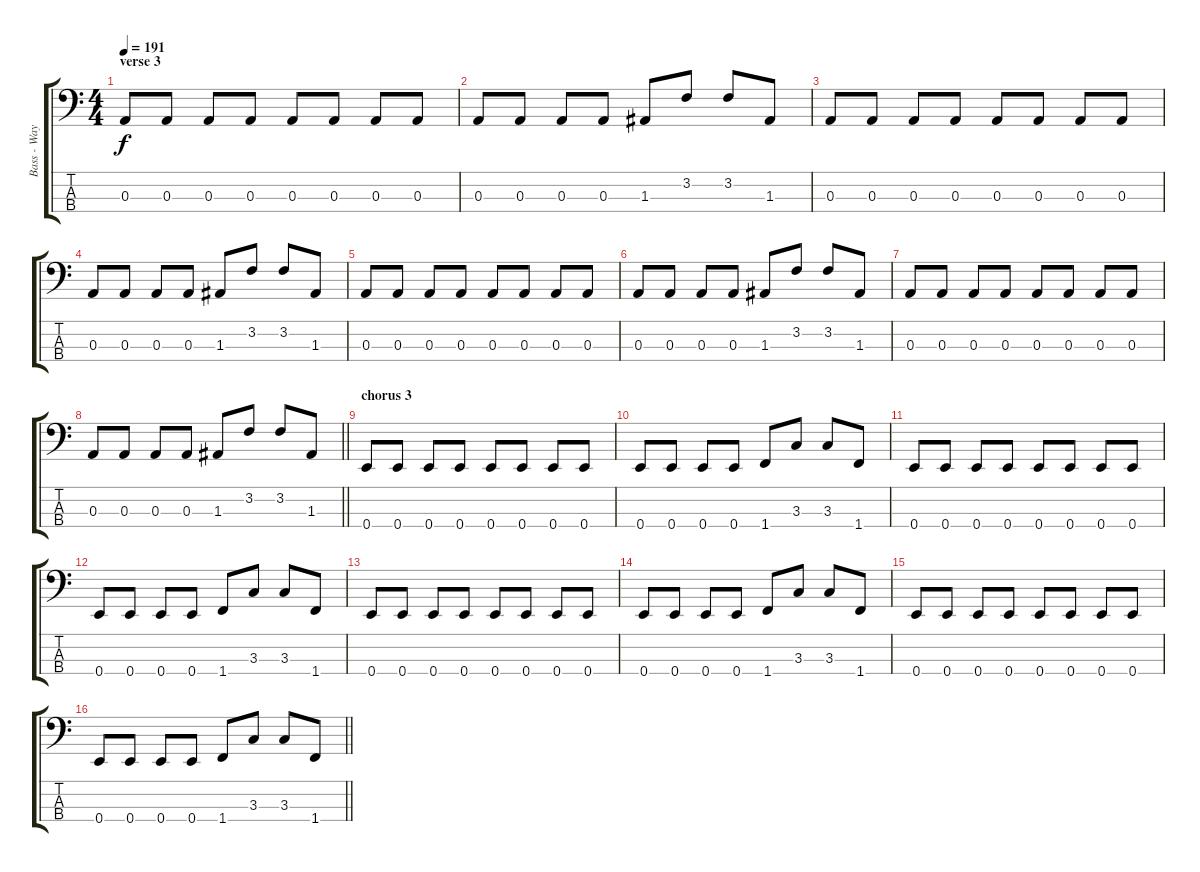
\track ("Bass - Wayne Tyas" "Bass - Way") {instrument electricbasspick}
\staff {score tabs}
\tuning (G2 D2 A1 E1) {hide}
\ts (4 4)
\section ("" "verse 3")
\tempo 191
\clef f4
\ks c
0.3.8{dy f} 0.3.8 0.3.8 0.3.8 0.3.8 0.3.8 0.3.8 0.3.8 |
0.3.8 0.3.8 0.3.8 0.3.8 1.3.8 3.2.8 3.2.8 1.3.8 |
0.3.8 0.3.8 0.3.8 0.3.8 0.3.8 0.3.8 0.3.8 0.3.8 |
0.3.8 0.3.8 0.3.8 0.3.8 1.3.8 3.2.8 3.2.8 1.3.8 |
0.3.8 0.3.8 0.3.8 0.3.8 0.3.8 0.3.8 0.3.8 0.3.8 |
0.3.8 0.3.8 0.3.8 0.3.8 1.3.8 3.2.8 3.2.8 1.3.8 |
0.3.8 0.3.8 0.3.8 0.3.8 0.3.8 0.3.8 0.3.8 0.3.8 |
\barLineRight lightlight
0.3.8 0.3.8 0.3.8 0.3.8 1.3.8 3.2.8 3.2.8 1.3.8 |
\section ("" "chorus 3")
0.4.8 0.4.8 0.4.8 0.4.8 0.4.8 0.4.8 0.4.8 0.4.8 |
0.4.8 0.4.8 0.4.8 0.4.8 1.4.8 3.3.8 3.3.8 1.4.8 |
0.4.8 0.4.8 0.4.8 0.4.8 0.4.8 0.4.8 0.4.8 0.4.8 |
0.4.8 0.4.8 0.4.8 0.4.8 1.4.8 3.3.8 3.3.8 1.4.8 |
0.4.8 0.4.8 0.4.8 0.4.8 0.4.8 0.4.8 0.4.8 0.4.8 |
0.4.8 0.4.8 0.4.8 0.4.8 1.4.8 3.3.8 3.3.8 1.4.8 |
0.4.8 0.4.8 0.4.8 0.4.8 0.4.8 0.4.8 0.4.8 0.4.8 |
\barLineRight lightlight
0.4.8 0.4.8 0.4.8 0.4.8 1.4.8 3.3.8 3.3.8 1.4.8
